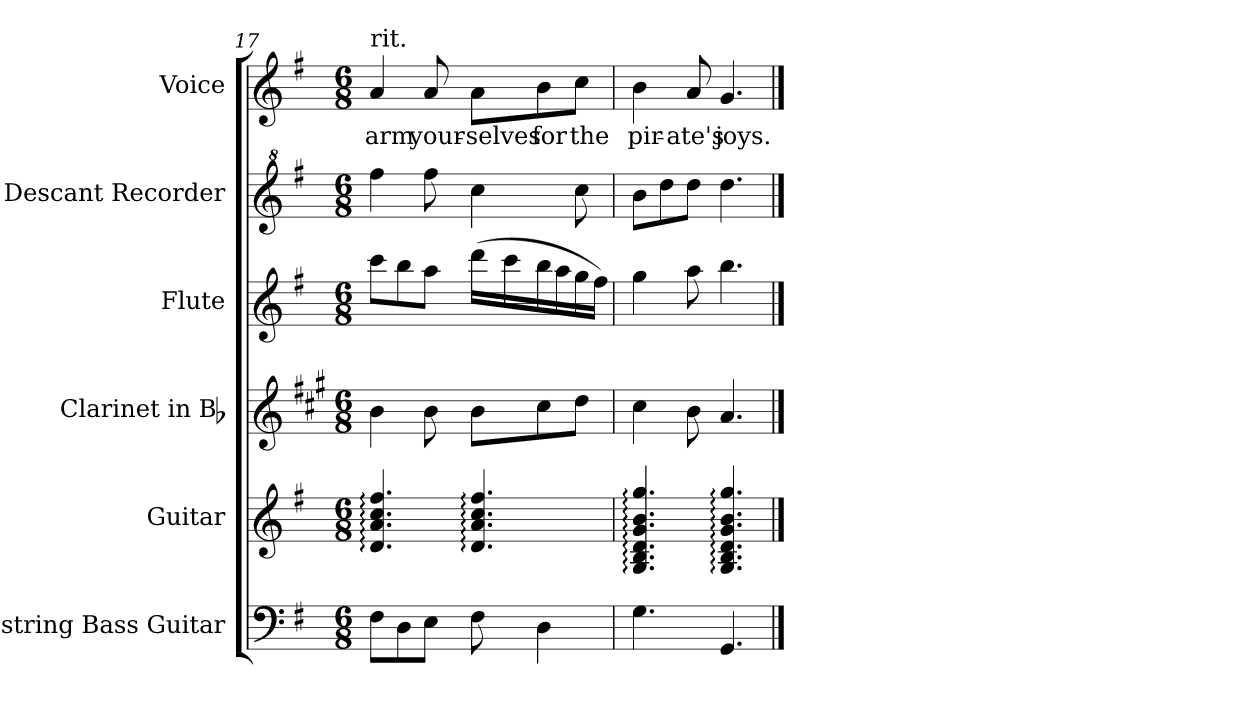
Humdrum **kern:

**kern	**kern	**kern	**kern	**kern	**kern	**text
*part6	*part5	*part4	*part3	*part2	*part1	*part1
*staff6	*staff5	*staff4	*staff3	*staff2	*staff1	*staff1
*I"4-string Bass Guitar	*I"Guitar	*I"Clarinet in Bb	*I"Flute	*I"Descant Recorder	*I"Voice	*
*I'Bass	*I'Gtr.	*I'Cl.	*I'Fl.	*I'D. Rec.	*I'Voice	*
*clefF4	*clefG2	*clefG2	*clefG2	*clefG^2	*clefG2	*
*ITrd7c12	*ITrd7c12	*ITrd1c2	*	*ITrd-7c-12	*	*
*k[f#]	*k[f#]	*k[f#]	*k[f#]	*k[f#]	*k[f#]	*
*G:	*G:	*G:	*G:	*G:	*G:	*
*M6/8	*M6/8	*M6/8	*M6/8	*M6/8	*M6/8	*
=17	=17	=17	=17	=17	=17	=17
!	!	!	!	!	!LO:TX:t=rit.	!
!	!	!	!	!	!	!LO:LY:b:color=#000000
8FF#i\L	4.Di/: 4.Ai: 4.ci: 4.f#i:	4ai\	8ccci\L	4ffff#i\	4ai/	arm
8DDi\	.	.	8bbi\	.	.	.
!	!	!	!	!	!	!LO:LY:b:color=#000000
8EEi\J	.	8ai\	8aai\J	8ffff#i\	8ai/	your-
!	!	!	!	!	!	!LO:LY:b:color=#000000
8FF#i\	4.Di/: 4.Ai: 4.ci: 4.f#i:	8ai\L	(16dddi\LL	4cccci\	8ai\L	-selves
.	.	.	16ccci\	.	.	.
!	!	!	!	!	!	!LO:LY:b:color=#000000
4DDi\	.	8bi\	16bbi\	.	8bi\	for
.	.	.	16aai\	.	.	.
!	!	!	!	!	!	!LO:LY:b:color=#000000
.	.	8cci\J	16ggi\	8cccci\	8cci\J	the
.	.	.	16ff#i\JJ)	.	.	.
=18	=18	=18	=18	=18	=18	=18
!	!	!	!	!	!	!LO:LY:b:color=#000000
4.GGi\	4.GGi/: 4.BBi: 4.Di: 4.Gi: 4.Bi: 4.gi:	4bi\	4ggi\	8bbbi\L	4bi\	pir-
.	.	.	.	8ddddi\	.	.
!	!	!	!	!	!	!LO:LY:b:color=#000000
.	.	8ai\	8aai\	8ddddi\J	8ai/	-ate's
!	!	!	!	!	!	!LO:LY:b:color=#000000
4.GGGi/	4.GGi/: 4.BBi: 4.Di: 4.Gi: 4.Bi: 4.gi:	4.gi/	4.bbi\	4.ddddi\	4.gi/	joys.
==	==	==	==	==	==	==
*-	*-	*-	*-	*-	*-	*-
